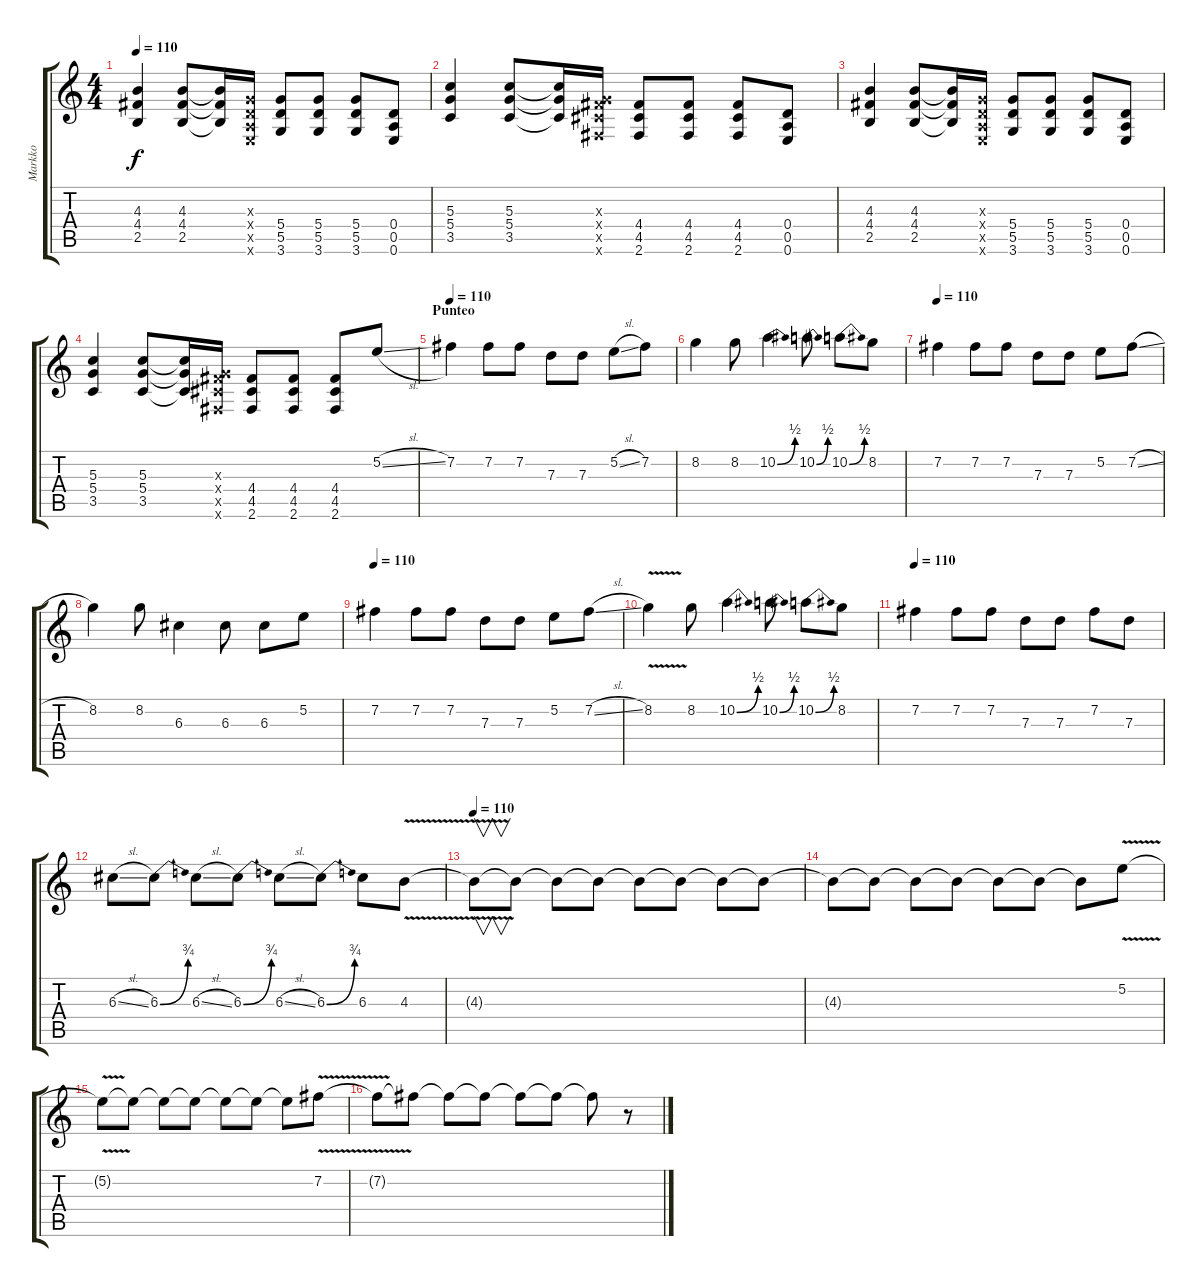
\track ("Markko " "Markko ") {instrument overdrivenguitar}
\staff {score tabs}
\tuning (E4 B3 G3 D3 A2 E2) {hide}
\ts (4 4)
\tempo 110
\clef g2
\ks c
(4.3 4.4 2.5).4{dy f instrument overdrivenguitar} (4.3 4.4 2.5).8 (4.3{t} 4.4{t} 2.5{t}).16 (0.3{x} 0.4{x} 0.5{x} 0.6{x}).16 (5.4 5.5 3.6).8 (5.4 5.5 3.6).8 (5.4 5.5 3.6).8 (0.4 0.5 0.6).8 |
(5.3 5.4 3.5).4 (5.3 5.4 3.5).8 (5.3{t} 5.4{t} 3.5{t}).16 (0.3{x} 4.4{x} 4.5{x} 2.6{x}).16 (4.4 4.5 2.6).8 (4.4 4.5 2.6).8 (4.4 4.5 2.6).8 (0.4 0.5 0.6).8 |
(4.3 4.4 2.5).4{instrument overdrivenguitar} (4.3 4.4 2.5).8 (4.3{t} 4.4{t} 2.5{t}).16 (0.3{x} 0.4{x} 0.5{x} 0.6{x}).16 (5.4 5.5 3.6).8 (5.4 5.5 3.6).8 (5.4 5.5 3.6).8 (0.4 0.5 0.6).8 |
(5.3 5.4 3.5).4 (5.3 5.4 3.5).8 (5.3{t} 5.4{t} 3.5{t}).16 (0.3{x} 4.4{x} 4.5{x} 2.6{x}).16 (4.4 4.5 2.6).8 (4.4 4.5 2.6).8 (4.4 4.5 2.6).8 5.2{sl}.8{volume 16} |
\section ("" "Punteo")
\tempo 110
7.2.4{volume 16 balance 3 instrument overdrivenguitar} 7.2.8 7.2.8 7.3.8 7.3.8 5.2{sl}.8 7.2.8 |
8.2.4 8.2.8 10.2{be (bend 0 0 60 2)}.4 10.2{be (bend 0 0 60 2)}.8 10.2{be (bend 0 0 60 2)}.8 8.2.8 |
\tempo 110
7.2.4 7.2.8 7.2.8 7.3.8 7.3.8 5.2.8 7.2{sl}.8 |
8.2.4 8.2.8 6.3.4 6.3.8 6.3.8 5.2.8 |
\tempo 110
7.2.4 7.2.8 7.2.8 7.3.8 7.3.8 5.2.8 7.2{sl}.8 |
8.2{v}.4 8.2.8 10.2{be (bend 0 0 60 2)}.4 10.2{be (bend 0 0 60 2)}.8 10.2{be (bend 0 0 60 2)}.8 8.2.8 |
\tempo 110
7.2.4 7.2.8 7.2.8 7.3.8 7.3.8 7.2.8 7.3.8 |
6.3{sl}.8 6.3{be (bend 0 0 60 3)}.8 6.3{sl}.8 6.3{be (bend 0 0 60 3)}.8 6.3{sl}.8 6.3{be (bend 0 0 60 3)}.8 6.3.8 4.3{v}.8 |
\tempo 110
4.3{t}.8{v instrument overdrivenguitar} 4.3{t}.8 4.3{t}.8 4.3{t}.8 4.3{t}.8 4.3{t}.8 4.3{t}.8 4.3{t}.8 |
4.3{t}.8 4.3{t}.8 4.3{t}.8 4.3{t}.8 4.3{t}.8 4.3{t}.8 4.3{t}.8 5.2{v}.8 |
5.2{t}.8 5.2{t}.8 5.2{t}.8 5.2{t}.8 5.2{t}.8 5.2{t}.8 5.2{t}.8 7.2{v}.8 |
7.2{t}.8 7.2{t}.8 7.2{t}.8 7.2{t}.8 7.2{t}.8 7.2{t}.8 7.2{t}.8 r.8
